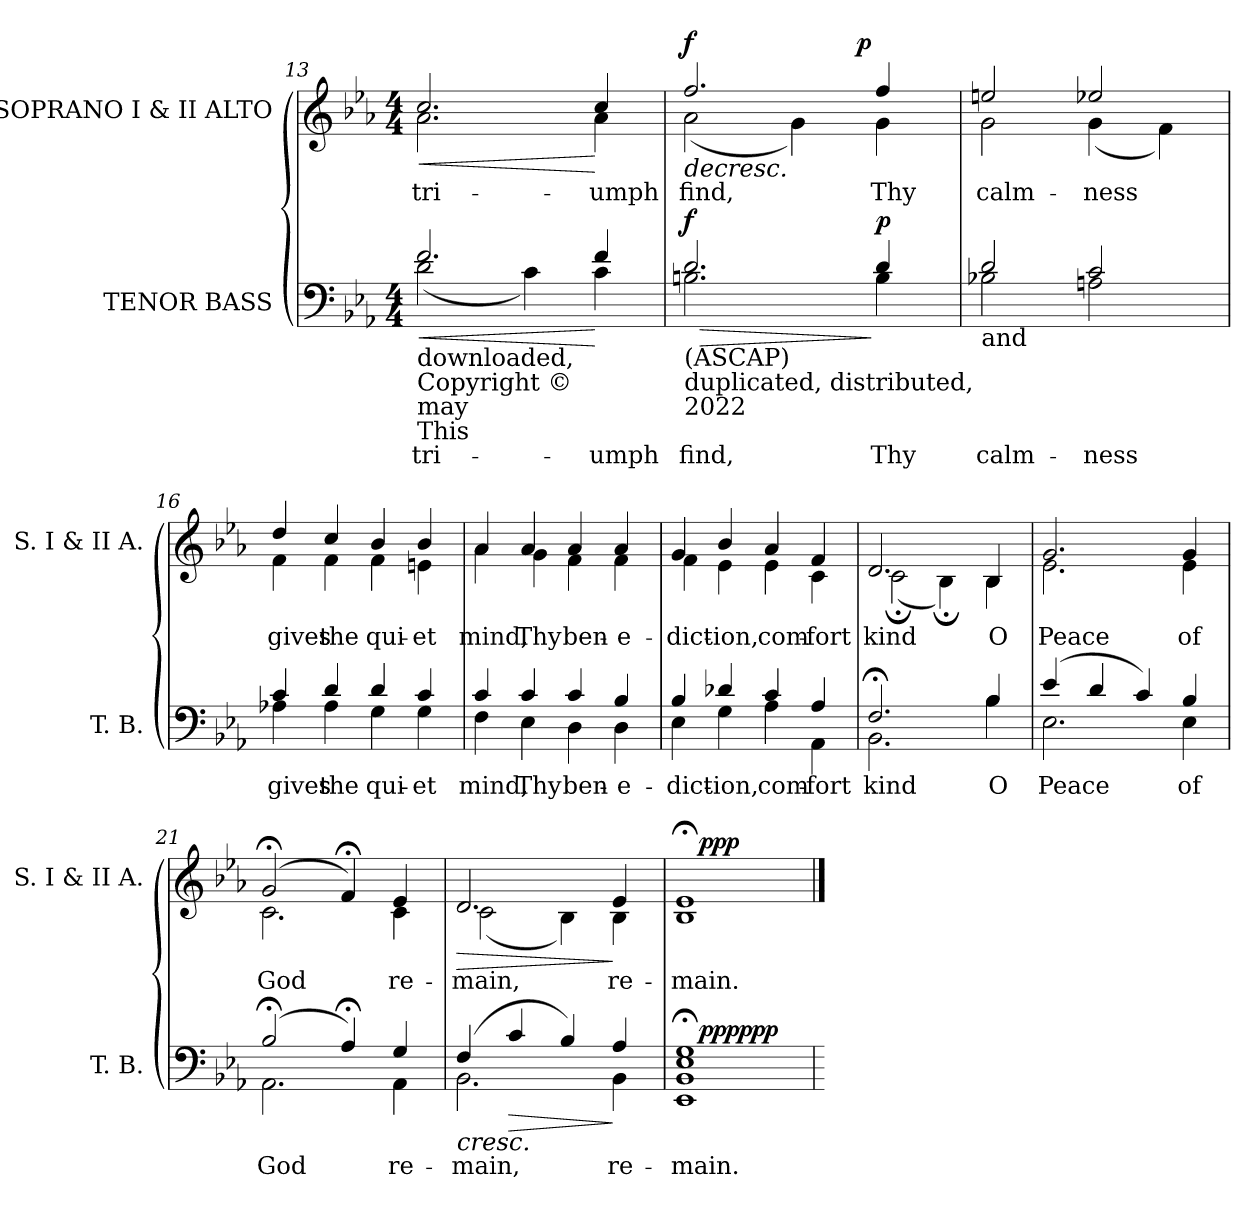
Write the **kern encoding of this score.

**kern	**text	**dynam	**kern	**text	**dynam
*part2	*part2	*part2	*part1	*part1	*part1
*staff2	*staff2	*staff2	*staff1	*staff1	*staff1
*I"TENOR  BASS	*	*	*I"SOPRANO I & II  ALTO	*	*
*I'T.  B.	*	*	*I'S. I & II  A.	*	*
!!LO:LB:g=z
*clefF4	*	*	*clefG2	*	*
*k[b-e-a-]	*	*	*k[b-e-a-]	*	*
*E-:	*	*	*E-:	*	*
*M4/4	*	*	*M4/4	*	*
=13	=13	=13	=13	=13	=13
!	!LO:LY:a:cj	!LO:HP:b	!	!LO:LY:b:cj	!LO:HP:b
*^	*	*	*^	*	*
2.f/	(<2d\	tri-	<	2.cc/	2.a-\	tri-	<
.	4c\)	.	.	.	.	.	.
!	!	!LO:LY:a:cj	!	!	!	!LO:LY:b:cj	!
4f/	4c\	-umph	[	4cc/	4a-\	-umph	[
!	!LO:TX:b:t=downloaded,	!	!	!	!	!	!
!	!LO:TX:b:t=Copyright ©	!	!	!	!	!	!
!	!LO:TX:b:t=may	!	!	!	!	!	!
!	!LO:TX:b:t=This	!	!	!	!	!	!
=14	=14	=14	=14	=14	=14	=14	=14
!	!	!LO:LY:a	!LO:HP:b	!	!	!LO:LY:b	!LO:HP:b
!	!	!	!LO:DY:n=1:b	!	!	!	!LO:DY:n=1:a
*	*	*	*	*	*^	*	*
2.d/	2.Bn\	find,	> f	2.ff/	(<2a-\	2ryy	find,	> f
.	.	.	.	.	4g\)	8..ryy	.	.
!	!	!	!	!	!	!	!	!LO:DY:n=2:a
.	.	.	.	.	.	4ryy	.	p
!	!	!LO:LY:a:cj	!LO:DY:n=2:b	!	!	!	!LO:LY:b:cj	!
4d/	4B\	Thy	] p	4ff/	4g\	.	Thy	]
.	.	.	.	.	.	32ryy	.	.
!	!LO:TX:b:t=(ASCAP)	!	!	!	!	!	!	!
!	!LO:TX:b:t=duplicated, distributed,	!	!	!	!	!	!	!
!	!LO:TX:b:t=2022	!	!	!	!	!	!	!
=15	=15	=15	=15	=15	=15	=15	=15	=15
!	!	!LO:LY:a:cj	!	!	!	!	!LO:LY:b:cj	!
*	*	*	*	*	*v	*v	*	*
2d/	2B-X\	calm-	.	2een/	2g\	calm-	.
!	!	!LO:LY:a	!	!	!	!LO:LY:b	!
2c/	2An\	-ness	.	2ee-X/	(<4g\	-ness	.
.	.	.	.	.	4f\)	.	.
!LO:TX:b:t=and	!	!	!	!	!	!	!
!!LO:PB:g=z	!!
=16	=16	=16	=16	=16	=16	=16	=16
!	!	!LO:LY:a:cj	!	!	!	!LO:LY:b:cj	!
4c/	4A-X\	gives	.	4dd/	4f\	gives	.
!	!	!LO:LY:a:cj	!	!	!	!LO:LY:b:cj	!
4d/	4A-\	the	.	4cc/	4f\	the	.
!	!	!LO:LY:a:cj	!	!	!	!LO:LY:b:cj	!
4d/	4G\	qui-	.	4b-/	4f\	qui-	.
!	!	!LO:LY:a:cj	!	!	!	!LO:LY:b:cj	!
4c/	4G\	-et	.	4b-/	4en\	-et	.
=17	=17	=17	=17	=17	=17	=17	=17
!	!	!LO:LY:a:cj	!	!	!	!LO:LY:b:cj	!
4c/	4F\	mind,	.	4a-/	4a-\	mind,	.
!	!	!LO:LY:a:cj	!	!	!	!LO:LY:b:cj	!
4c/	4E-\	Thy	.	4a-/	4g\	Thy	.
!	!	!LO:LY:a:cj	!	!	!	!LO:LY:b:cj	!
4c/	4D\	ben-	.	4a-/	4f\	ben-	.
!	!	!LO:LY:a:cj	!	!	!	!LO:LY:b:cj	!
4B-/	4D\	-e-	.	4a-/	4f\	-e-	.
=18	=18	=18	=18	=18	=18	=18	=18
!	!	!LO:LY:a:cj	!	!	!	!LO:LY:b:cj	!
4B-/	4E-\	-dict-	.	4g/	4f\	-dict-	.
!	!	!LO:LY:a:cj	!	!	!	!LO:LY:b:cj	!
4d-X/	4G\	-ion,	.	4b-/	4e-\	-ion,	.
!	!	!LO:LY:a:cj	!	!	!	!LO:LY:b:cj	!
4c/	4A-\	com-	.	4a-/	4e-\	com-	.
!	!	!LO:LY:a:cj	!	!	!	!LO:LY:b:cj	!
4A-/	4AA-\	-fort	.	4f/	4c\	-fort	.
!!LO:LB:g=z	!!
=19	=19	=19	=19	=19	=19	=19	=19
!	!	!LO:LY:a	!	!	!	!LO:LY:b	!
2.F;<;/	2.BB-\	kind	.	2.d/	(<2c;<\	kind	.
.	.	.	.	.	4B-;\)	.	.
!	!	!LO:LY:a:cj	!	!	!	!LO:LY:b:cj	!
4B-/	4B-\	O	.	4B-/	4B-\	O	.
=20	=20	=20	=20	=20	=20	=20	=20
!	!	!LO:LY:a:cj	!	!	!	!LO:LY:b:cj	!
(>4e-/	2.E-\	Peace	.	2.g/	2.e-\	Peace	.
4d/	.	.	.	.	.	.	.
4c/)	.	.	.	.	.	.	.
!	!	!LO:LY:a:cj	!	!	!	!LO:LY:b:cj	!
4B-/	4E-\	of	.	4g/	4e-\	of	.
=21	=21	=21	=21	=21	=21	=21	=21
!	!	!LO:LY:a	!	!	!	!LO:LY:b	!
(>2B-;/	2.AA-\	God	.	(>2g;/	2.c\	God	.
4A-;</)	.	.	.	4f;</)	.	.	.
!	!	!LO:LY:a:cj	!	!	!	!LO:LY:b:cj	!
4G/	4AA-\	re-	.	4e-/	4c\	re-	.
=22	=22	=22	=22	=22	=22	=22	=22
!	!	!LO:LY:a	!LO:HP:b	!	!	!	!
!	!	!	!LO:HP:n=1:b	!	!	!LO:LY:b	!LO:HP:b
(>4F/	2.BB-\	-main,	> <	2.d/	(<2c\	-main,	>
!	!	!	!LO:HP:n=1:b	!	!	!	!
4c/	.	.	] >	.	.	.	.
4B-/)	.	.	.	.	4B-\)	.	.
!	!	!LO:LY:a:cj	!	!	!	!LO:LY:b:cj	!
4A-/	4BB-\	re-	] [	4e-/	4B-\	re-	]
=23	=23	=23	=23	=23	=23	=23	=23
!	!	!LO:LY:a:cj	!	!	!	!LO:LY:b:cj	!
1G;< 1E-;< 1BB-;< 1EE-;<	16ryy	-main.	.	1e-;< 1B-;<	16ryy	-main.	.
!	!	!	!LO:DY:b	!	!	!	!
!	!	!	!LO:DY:n=1:a	!	!	!	!LO:DY:a
.	2...ryy	.	ppp ppp	.	2...ryy	.	ppp
*v	*v	*	*	*	*	*	*
*	*	*	*v	*v	*	*
=	==	==	==	==	==
*-	*-	*-	*-	*-	*-
